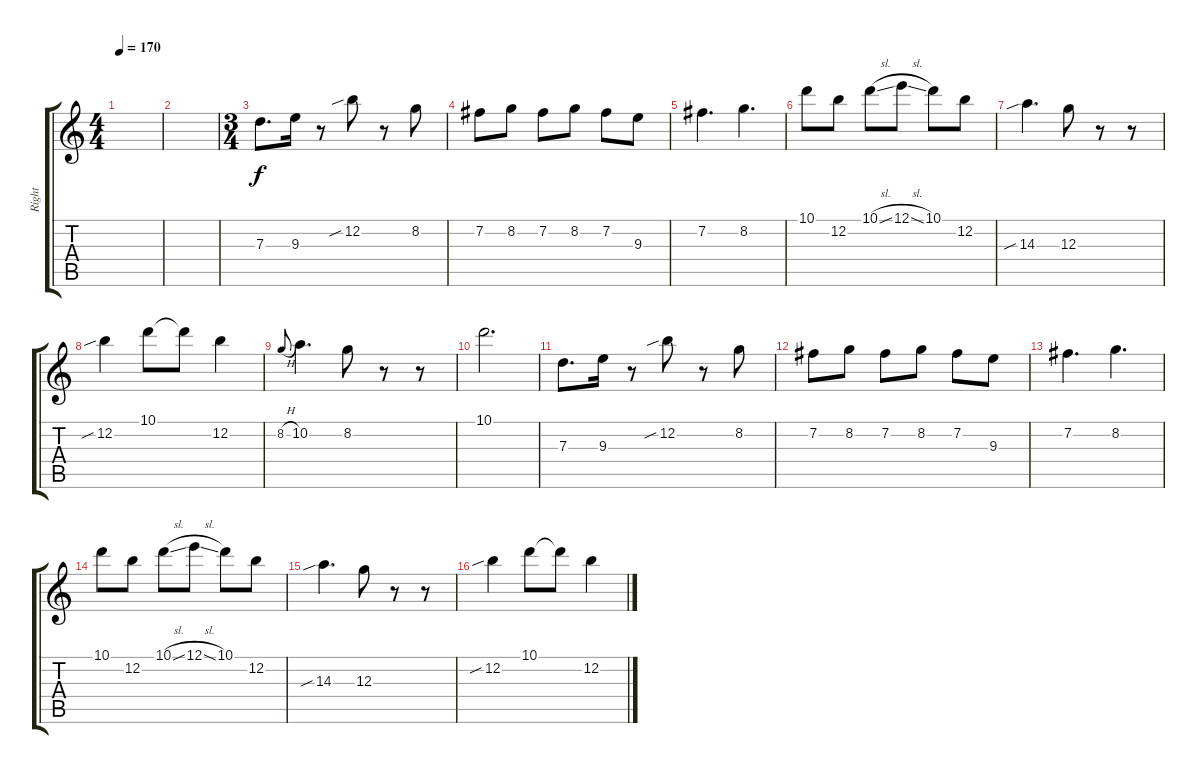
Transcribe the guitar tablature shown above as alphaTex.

\track ("Right" "Right") {instrument distortionguitar}
\staff {score tabs}
\tuning (E4 B3 G3 D3 A2 E2) {hide}
\ts (4 4)
\tempo 170
\clef g2
\ks c
|
|
\ts (3 4)
7.3.8{d} 9.3.16 r.8 12.2{sib}.8 r.8 8.2.8 |
7.2.8 8.2.8 7.2.8 8.2.8 7.2.8 9.3.8 |
7.2.4{d} 8.2.4{d} |
10.1.8 12.2.8 10.1{sl}.8 12.1{sl}.8 10.1.8 12.2.8 |
14.3{sib}.4{d} 12.3.8 r.8 r.8 |
12.2{sib}.4 10.1.8 10.1{t}.8 12.2.4 |
8.2{h}.8{gr onbeat} 10.2.4{d} 8.2.8 r.8 r.8 |
10.1.2{d} |
7.3.8{d} 9.3.16 r.8 12.2{sib}.8 r.8 8.2.8 |
7.2.8 8.2.8 7.2.8 8.2.8 7.2.8 9.3.8 |
7.2.4{d} 8.2.4{d} |
10.1.8 12.2.8 10.1{sl}.8 12.1{sl}.8 10.1.8 12.2.8 |
14.3{sib}.4{d} 12.3.8 r.8 r.8 |
12.2{sib}.4 10.1.8 10.1{t}.8 12.2.4
